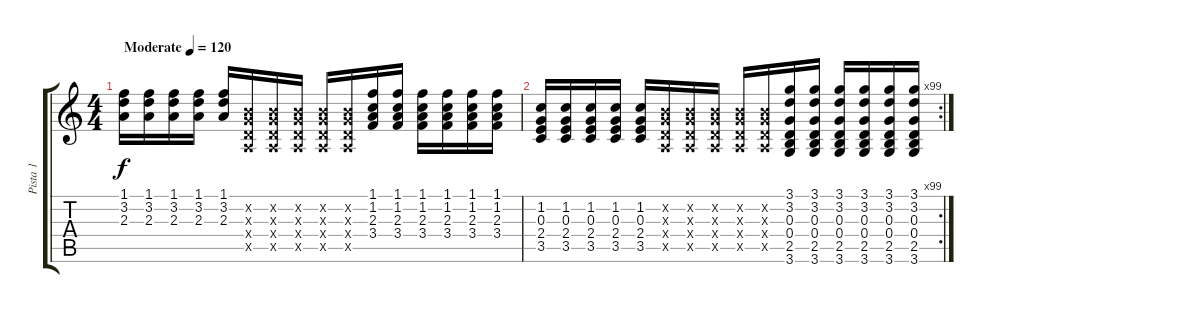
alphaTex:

\track ("Pista 1" "Pista 1") {instrument distortionguitar}
\staff {score tabs}
\tuning (E4 B3 G3 D3 A2 E2) {hide}
\ts (4 4)
\tempo (120 "Moderate")
\clef g2
\ks c
(1.1 3.2 2.3).16{dy f instrument distortionguitar} (1.1 3.2 2.3).16 (1.1 3.2 2.3).16 (1.1 3.2 2.3).16 (1.1 3.2 2.3).16 (0.2{x} 0.3{x} 0.4{x} 0.5{x}).16 (0.2{x} 0.3{x} 0.4{x} 0.5{x}).16 (0.2{x} 0.3{x} 0.4{x} 0.5{x}).16 (0.2{x} 0.3{x} 0.4{x} 0.5{x}).16 (0.2{x} 0.3{x} 0.4{x} 0.5{x}).16 (1.1 1.2 2.3 3.4).16 (1.1 1.2 2.3 3.4).16 (1.1 1.2 2.3 3.4).16 (1.1 1.2 2.3 3.4).16 (1.1 1.2 2.3 3.4).16 (1.1 1.2 2.3 3.4).16 |
\rc 99
(1.2 0.3 2.4 3.5).16 (1.2 0.3 2.4 3.5).16 (1.2 0.3 2.4 3.5).16 (1.2 0.3 2.4 3.5).16 (1.2 0.3 2.4 3.5).16 (0.2{x} 0.3{x} 0.4{x} 0.5{x}).16 (0.2{x} 0.3{x} 0.4{x} 0.5{x}).16 (0.2{x} 0.3{x} 0.4{x} 0.5{x}).16 (0.2{x} 0.3{x} 0.4{x} 0.5{x}).16 (0.2{x} 0.3{x} 0.4{x} 0.5{x}).16 (3.1 3.2 0.3 0.4 2.5 3.6).16 (3.1 3.2 0.3 0.4 2.5 3.6).16 (3.1 3.2 0.3 0.4 2.5 3.6).16 (3.1 3.2 0.3 0.4 2.5 3.6).16 (3.1 3.2 0.3 0.4 2.5 3.6).16 (3.1 3.2 0.3 0.4 2.5 3.6).16
